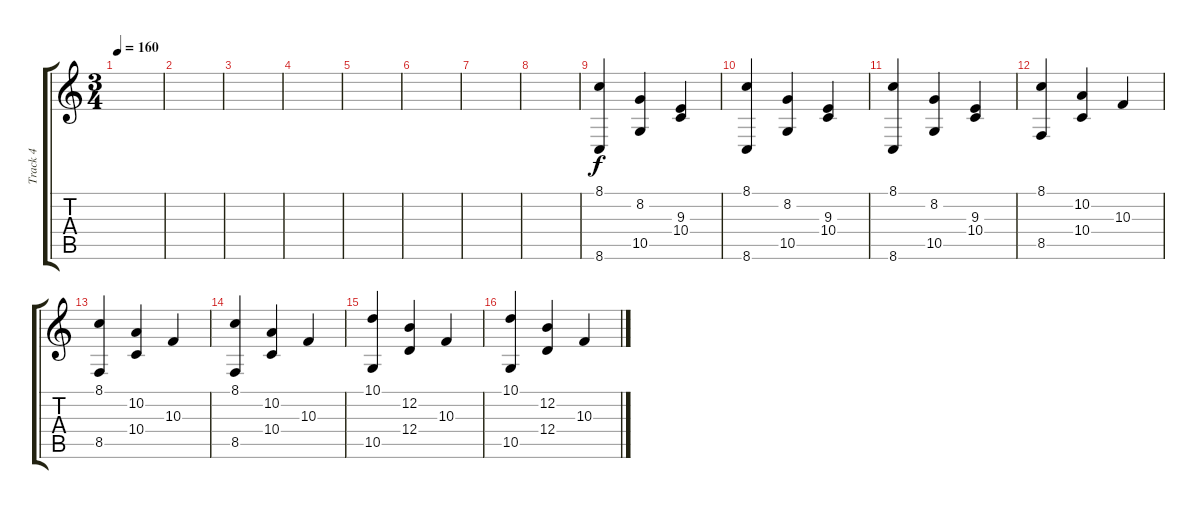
\track ("Track 4" "Track 4") {instrument acousticgrandpiano}
\staff {score tabs}
\tuning (E4 B3 G3 D3 A2 E2) {hide}
\ts (3 4)
\tempo 160
\clef g2
\ks c
|
|
|
|
|
|
|
|
(8.1 8.6).4 (8.2 10.5).4 (9.3 10.4).4 |
(8.1 8.6).4 (8.2 10.5).4 (9.3 10.4).4 |
(8.1 8.6).4 (8.2 10.5).4 (9.3 10.4).4 |
(8.1 8.5).4 (10.2 10.4).4 10.3.4 |
(8.1 8.5).4 (10.2 10.4).4 10.3.4 |
(8.1 8.5).4 (10.2 10.4).4 10.3.4 |
(10.1 10.5).4 (12.2 12.4).4 10.3.4 |
(10.1 10.5).4 (12.2 12.4).4 10.3.4
